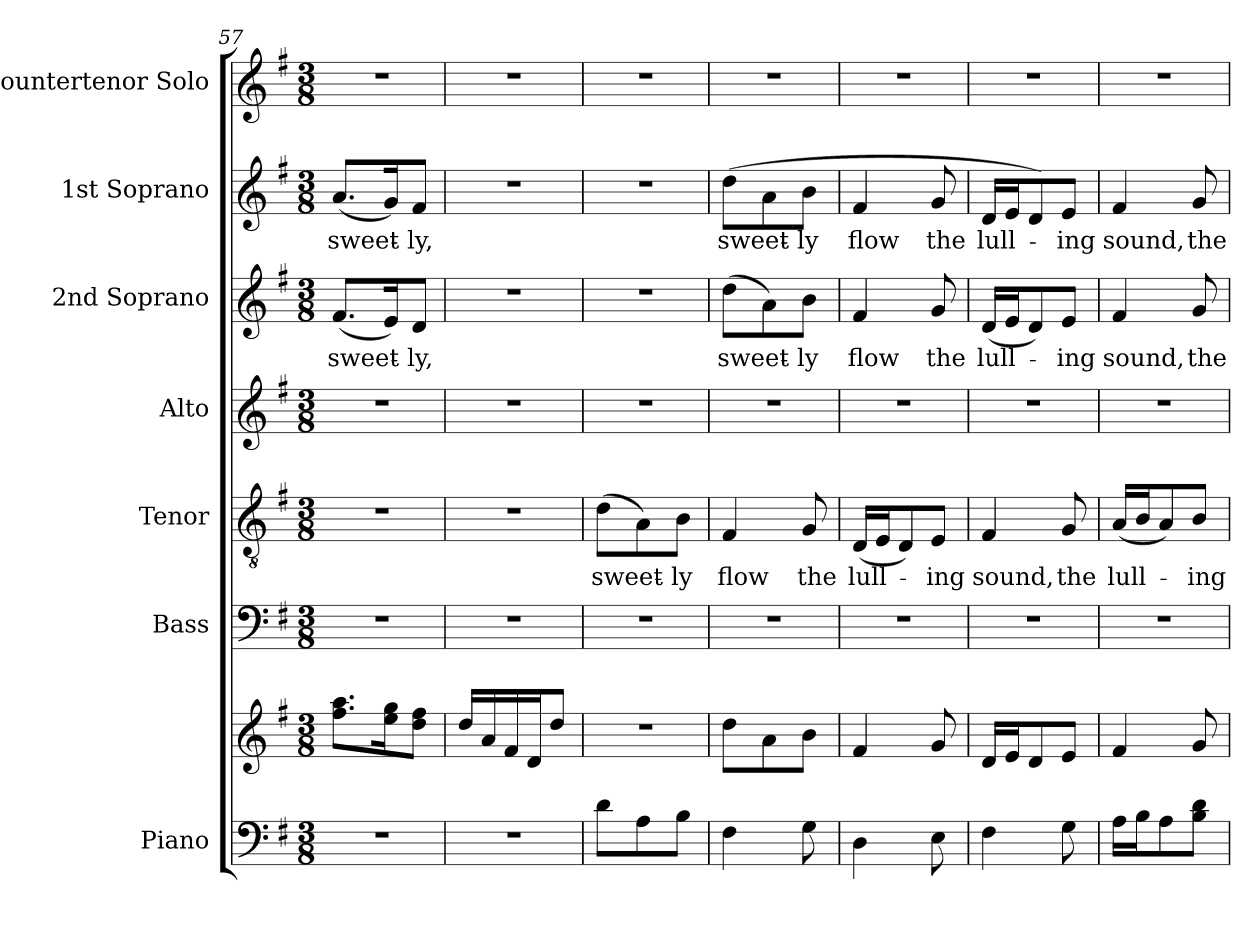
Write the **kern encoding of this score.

**kern	**kern	**kern	**kern	**text	**kern	**kern	**text	**kern	**text	**kern
*part7	*part7	*part6	*part5	*part5	*part4	*part3	*part3	*part2	*part2	*part1
*staff8	*staff7	*staff6	*staff5	*staff5	*staff4	*staff3	*staff3	*staff2	*staff2	*staff1
*I"Piano	*	*I"Bass	*I"Tenor	*	*I"Alto	*I"2nd Soprano	*	*I"1st Soprano	*	*I"Countertenor Solo
*clefF4	*clefG2	*clefF4	*clefGv2	*	*clefG2	*clefG2	*	*clefG2	*	*clefG2
*	*	*	*ITrd7c12	*	*	*	*	*	*	*
*k[f#]	*k[f#]	*k[f#]	*k[f#]	*	*k[f#]	*k[f#]	*	*k[f#]	*	*k[f#]
*G:	*G:	*G:	*G:	*	*G:	*G:	*	*G:	*	*G:
*M3/8	*M3/8	*M3/8	*M3/8	*	*M3/8	*M3/8	*	*M3/8	*	*M3/8
=57	=57	=57	=57	=57	=57	=57	=57	=57	=57	=57
!LO:N:vis=1	!	!LO:N:vis=1	!LO:N:vis=1	!	!LO:N:vis=1	!	!	!	!	!
!	!	!	!	!	!	!	!LO:LY:b:color=#000000	!	!	!
!	!	!	!	!	!	!	!	!	!LO:LY:b:color=#000000	!LO:N:vis=1
4.r	8.ff#i\ 8.aai\L	4.r	4.r	.	4.r	(8.f#i/L	sweet-	(8.ai/L	sweet-	4.r
.	16eei\ 16ggi\K	.	.	.	.	16ei/K)	.	16gi/K)	.	.
!	!	!	!	!	!	!	!LO:LY:b:color=#000000	!	!	!
!	!	!	!	!	!	!	!	!	!LO:LY:b:color=#000000	!
.	8ddi\ 8ff#i\J	.	.	.	.	8di/J	-ly,	8f#i/J	-ly,	.
!!LO:PB:g=z
=58	=58	=58	=58	=58	=58	=58	=58	=58	=58	=58
!LO:N:vis=1	!	!LO:N:vis=1	!LO:N:vis=1	!	!LO:N:vis=1	!LO:N:vis=1	!	!LO:N:vis=1	!	!LO:N:vis=1
4.r	16ddi/LL	4.r	4.r	.	4.r	4.r	.	4.r	.	4.r
.	16ai/	.	.	.	.	.	.	.	.	.
.	16f#i/	.	.	.	.	.	.	.	.	.
.	16di/J	.	.	.	.	.	.	.	.	.
.	8ddi/J	.	.	.	.	.	.	.	.	.
=59	=59	=59	=59	=59	=59	=59	=59	=59	=59	=59
!	!LO:N:vis=1	!LO:N:vis=1	!	!	!	!	!	!	!	!
!	!	!	!	!LO:LY:b:color=#000000	!LO:N:vis=1	!LO:N:vis=1	!	!LO:N:vis=1	!	!LO:N:vis=1
8di\L	4.r	4.r	(8Di\L	sweet-	4.r	4.r	.	4.r	.	4.r
8Ai\	.	.	8AAi\)	.	.	.	.	.	.	.
!	!	!	!	!LO:LY:b:color=#000000	!	!	!	!	!	!
8Bi\J	.	.	8BBi\J	-ly	.	.	.	.	.	.
=60	=60	=60	=60	=60	=60	=60	=60	=60	=60	=60
!	!	!LO:N:vis=1	!	!	!	!	!	!	!	!
!	!	!	!	!LO:LY:b:color=#000000	!LO:N:vis=1	!	!	!	!	!
!	!	!	!	!	!	!	!LO:LY:b:color=#000000	!	!	!
!	!	!	!	!	!	!	!	!	!LO:LY:b:color=#000000	!LO:N:vis=1
4F#i\	8ddi\L	4.r	4FF#i/	flow	4.r	(8ddi\L	sweet-	(8ddi\L	sweet-	4.r
.	8ai\	.	.	.	.	8ai\)	.	8ai\	.	.
!	!	!	!	!LO:LY:b:color=#000000	!	!	!	!	!	!
!	!	!	!	!	!	!	!LO:LY:b:color=#000000	!	!	!
!	!	!	!	!	!	!	!	!	!LO:LY:b:color=#000000	!
8Gi\	8bi\J	.	8GGi/	the	.	8bi\J	-ly	8bi\J	-ly	.
=61	=61	=61	=61	=61	=61	=61	=61	=61	=61	=61
!	!	!LO:N:vis=1	!	!	!	!	!	!	!	!
!	!	!	!	!LO:LY:b:color=#000000	!LO:N:vis=1	!	!	!	!	!
!	!	!	!	!	!	!	!LO:LY:b:color=#000000	!	!	!
!	!	!	!	!	!	!	!	!	!LO:LY:b:color=#000000	!LO:N:vis=1
4Di\	4f#i/	4.r	(16DDi/LL	lull-	4.r	4f#i/	flow	4f#i/	flow	4.r
.	.	.	16EEi/J	.	.	.	.	.	.	.
.	.	.	8DDi/)	.	.	.	.	.	.	.
!	!	!	!	!LO:LY:b:color=#000000	!	!	!	!	!	!
!	!	!	!	!	!	!	!LO:LY:b:color=#000000	!	!	!
!	!	!	!	!	!	!	!	!	!LO:LY:b:color=#000000	!
8Ei\	8gi/	.	8EEi/J	-ing	.	8gi/	the	8gi/	the	.
=62	=62	=62	=62	=62	=62	=62	=62	=62	=62	=62
!	!	!LO:N:vis=1	!	!	!	!	!	!	!	!
!	!	!	!	!LO:LY:b:color=#000000	!LO:N:vis=1	!	!	!	!	!
!	!	!	!	!	!	!	!LO:LY:b:color=#000000	!	!	!
!	!	!	!	!	!	!	!	!	!LO:LY:b:color=#000000	!LO:N:vis=1
4F#i\	16di/LL	4.r	4FF#i/	sound,	4.r	(16di/LL	lull-	16di/LL	lull-	4.r
.	16ei/J	.	.	.	.	16ei/J	.	16ei/J	.	.
.	8di/	.	.	.	.	8di/)	.	8di/)	.	.
!	!	!	!	!LO:LY:b:color=#000000	!	!	!	!	!	!
!	!	!	!	!	!	!	!LO:LY:b:color=#000000	!	!	!
!	!	!	!	!	!	!	!	!	!LO:LY:b:color=#000000	!
8Gi\	8ei/J	.	8GGi/	the	.	8ei/J	-ing	8ei/J	-ing	.
=63	=63	=63	=63	=63	=63	=63	=63	=63	=63	=63
!	!	!LO:N:vis=1	!	!	!	!	!	!	!	!
!	!	!	!	!LO:LY:b:color=#000000	!LO:N:vis=1	!	!	!	!	!
!	!	!	!	!	!	!	!LO:LY:b:color=#000000	!	!	!
!	!	!	!	!	!	!	!	!	!LO:LY:b:color=#000000	!LO:N:vis=1
16Ai\LL	4f#i/	4.r	(16AAi/LL	lull-	4.r	4f#i/	sound,	4f#i/	sound,	4.r
16Bi\J	.	.	16BBi/J	.	.	.	.	.	.	.
8Ai\	.	.	8AAi/)	.	.	.	.	.	.	.
!	!	!	!	!LO:LY:b:color=#000000	!	!	!	!	!	!
!	!	!	!	!	!	!	!LO:LY:b:color=#000000	!	!	!
!	!	!	!	!	!	!	!	!	!LO:LY:b:color=#000000	!
8Bi\ 8di\J	8gi/	.	8BBi/J	-ing	.	8gi/	the	8gi/	the	.
=	=	=	=	=	=	=	=	=	=	=
*-	*-	*-	*-	*-	*-	*-	*-	*-	*-	*-
